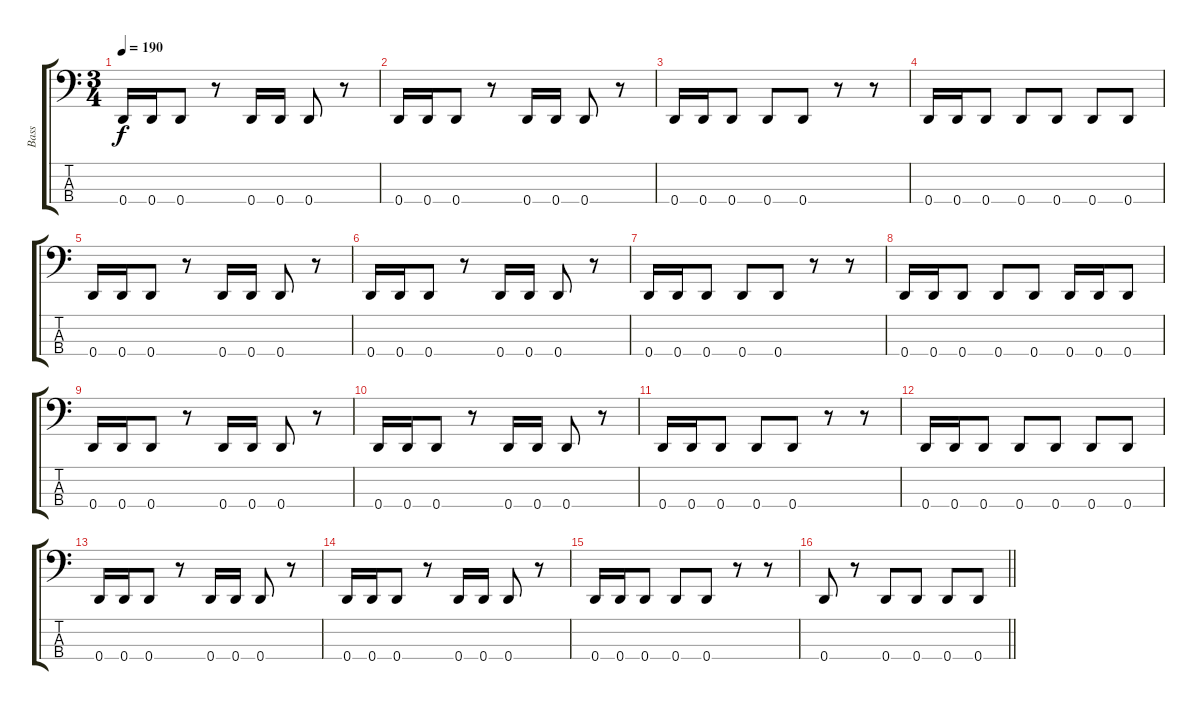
\track ("Bass" "Bass") {instrument electricbassfinger}
\staff {score tabs}
\tuning (G2 D2 A1 D1) {hide}
\ts (3 4)
\tempo 190
\clef f4
\ks c
0.4.16{dy f} 0.4.16 0.4.8 r.8 0.4.16 0.4.16 0.4.8 r.8 |
0.4.16 0.4.16 0.4.8 r.8 0.4.16 0.4.16 0.4.8 r.8 |
0.4.16 0.4.16 0.4.8 0.4.8 0.4.8 r.8 r.8 |
0.4.16 0.4.16 0.4.8 0.4.8 0.4.8 0.4.8 0.4.8 |
0.4.16 0.4.16 0.4.8 r.8 0.4.16 0.4.16 0.4.8 r.8 |
0.4.16 0.4.16 0.4.8 r.8 0.4.16 0.4.16 0.4.8 r.8 |
0.4.16 0.4.16 0.4.8 0.4.8 0.4.8 r.8 r.8 |
0.4.16 0.4.16 0.4.8 0.4.8 0.4.8 0.4.16 0.4.16 0.4.8 |
0.4.16 0.4.16 0.4.8 r.8 0.4.16 0.4.16 0.4.8 r.8 |
0.4.16 0.4.16 0.4.8 r.8 0.4.16 0.4.16 0.4.8 r.8 |
0.4.16 0.4.16 0.4.8 0.4.8 0.4.8 r.8 r.8 |
0.4.16 0.4.16 0.4.8 0.4.8 0.4.8 0.4.8 0.4.8 |
0.4.16 0.4.16 0.4.8 r.8 0.4.16 0.4.16 0.4.8 r.8 |
0.4.16 0.4.16 0.4.8 r.8 0.4.16 0.4.16 0.4.8 r.8 |
0.4.16 0.4.16 0.4.8 0.4.8 0.4.8 r.8 r.8 |
\barLineRight lightlight
0.4.8 r.8 0.4.8 0.4.8 0.4.8 0.4.8
